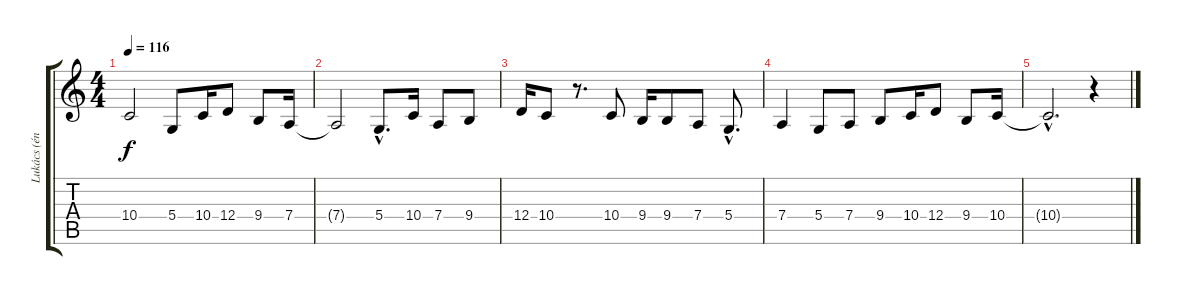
\track ("Lukács (ének)" "Lukács (én") {instrument lead2sawtooth}
\staff {score tabs}
\tuning (E4 B3 G3 D3 A2 E2) {hide}
\ts (4 4)
\tempo 116
\clef g2
\ks c
10.4{t}.2{dy f} 5.4.8 10.4.16 12.4.8 9.4.8 7.4.16 |
7.4{t}.2 5.4{hac}.8{d} 10.4.16 7.4.8 9.4.8 |
12.4.16 10.4.8 r.8{d} 10.4.8 9.4.16 9.4.8 7.4.8 5.4{hac}.8{d} |
7.4.4 5.4.8 7.4.8 9.4.8 10.4.16 12.4.8 9.4.8 10.4.16 |
10.4{hac t}.2{d} r.4
